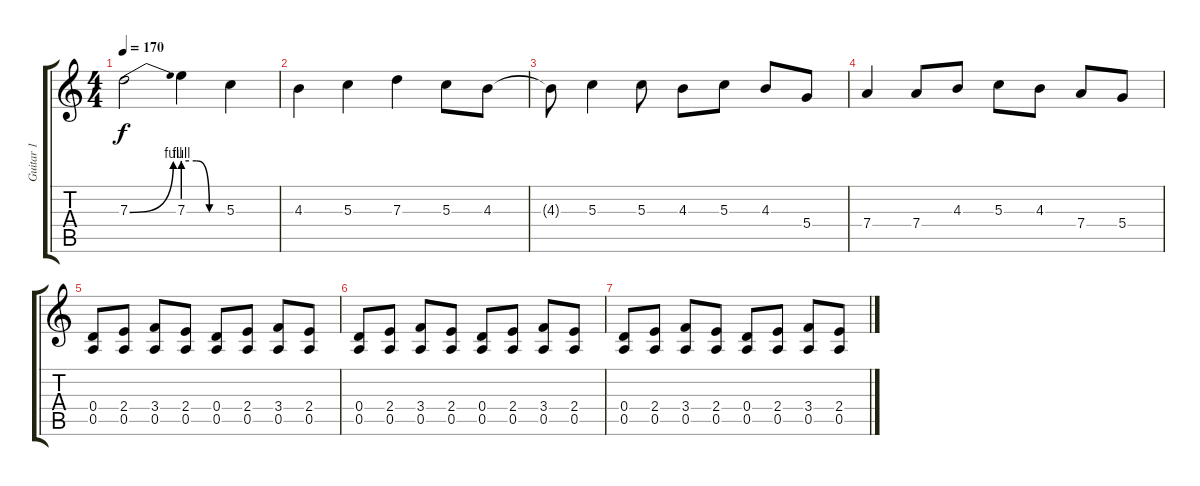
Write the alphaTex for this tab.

\track ("Guitar 1" "Guitar 1") {instrument distortionguitar}
\staff {score tabs}
\tuning (E4 B3 G3 D3 A2 E2) {hide}
\ts (4 4)
\tempo 170
\clef g2
\ks c
7.3{be (bend 0 0 60 4)}.2{dy f} 7.3{be (custom 0 4 20 4 40 0 60 0)}.4 5.3.4 |
4.3.4 5.3.4 7.3.4 5.3.8 4.3.8 |
4.3{t}.8 5.3.4 5.3.8 4.3.8 5.3.8 4.3.8 5.4.8 |
7.4.4 7.4.8 4.3.8 5.3.8 4.3.8 7.4.8 5.4.8 |
(0.4 0.5).8 (2.4 0.5).8 (3.4 0.5).8 (2.4 0.5).8 (0.4 0.5).8 (2.4 0.5).8 (3.4 0.5).8 (2.4 0.5).8 |
(0.4 0.5).8 (2.4 0.5).8 (3.4 0.5).8 (2.4 0.5).8 (0.4 0.5).8 (2.4 0.5).8 (3.4 0.5).8 (2.4 0.5).8 |
(0.4 0.5).8 (2.4 0.5).8 (3.4 0.5).8 (2.4 0.5).8 (0.4 0.5).8 (2.4 0.5).8 (3.4 0.5).8 (2.4 0.5).8
